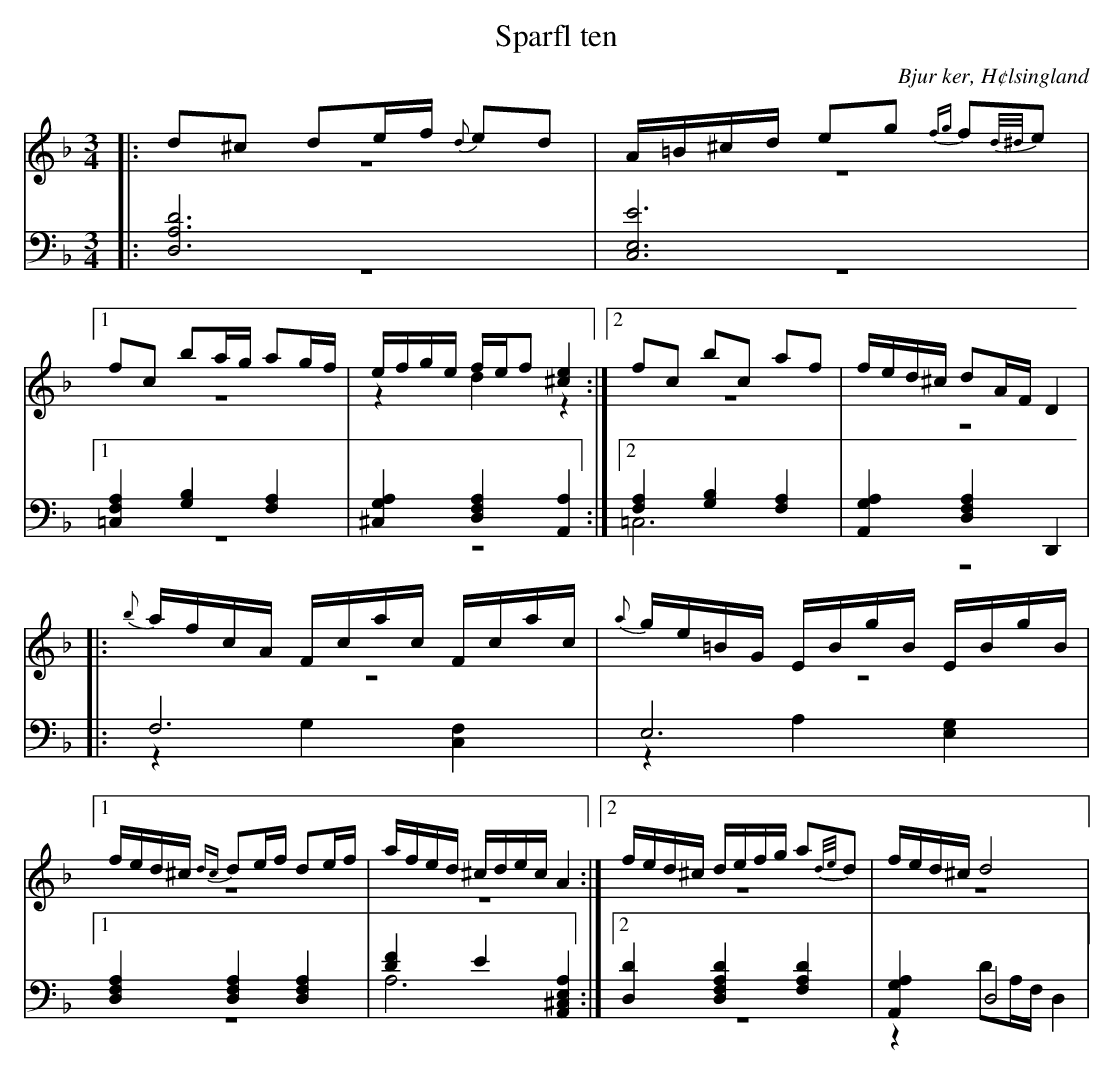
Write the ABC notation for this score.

X:1
T: Sparfl ten
O: Bjur ker, H¢lsingland
M: 3/4
L: 1/8
K: Dm
V:1
V:2 merge
V:3
V:4 merge
V:1
|:d^c de/f/ {d}ed|A/=B/^c/d/ eg {fg}f{d/^d/}e|1 fc ba/g/ ag/f/| e/f/g/e/ f/e/f [^c2e2]:|2 fc bc af|f/e/d/^c/ dA/F/ D2|
|:{b}a/f/c/A/  F/c/a/c/ F/c/a/c/|{a}g/e/=B/G/  E/B/g/B/  E/B/g/B/|1 f/e/d/^c/ {dc}de/f/ de/f/|a/f/e/d/ ^c/d/e/c/ A2:|2 f/e/d/^c/ d/e/f/g/ a{d/e/}d|f/e/d/^c/ d4|
V:2
|:z6|z6|1 z6|z2 d2 z2:|2 z6|z6|
|:z6|z6|1 z6|z6:|2 z6|z6|
V:3 clef=bass
|:[D,6A,6D6]|[E,6C,6E6]|1 [=C,2F,2A,2] [G,2B,2] [F,2A,2]|[^C,2G,2A,2] [D,2F,2A,2] [A,,2A,2]:|2 [F,2A,2] [G,2B,2] [F,2A,2]|[A,,2G,2A,2] [D,2F,2A,2] D,,2|
|:F,6|E,6|1 [D,2F,2A,2] [D,2F,2A,2] [D,2F,2A,2]|[D2F2] E2 [A,,2^C,2E,2A,2]:|2 [D,2D2] [D,2F,2A,2D2] [F,2A,2D2]|[A,,2G,2A,2] D,4|
V:4 clef=bass
|:z6|z6|1 z6|z6:|2 =C,6|z6|
|:z2 G,2 [C,2F,2]|z2 A,2 [E,2G,2]|1 z6|A,6:|2 z6|z2 DA,/F,/ D,2|
